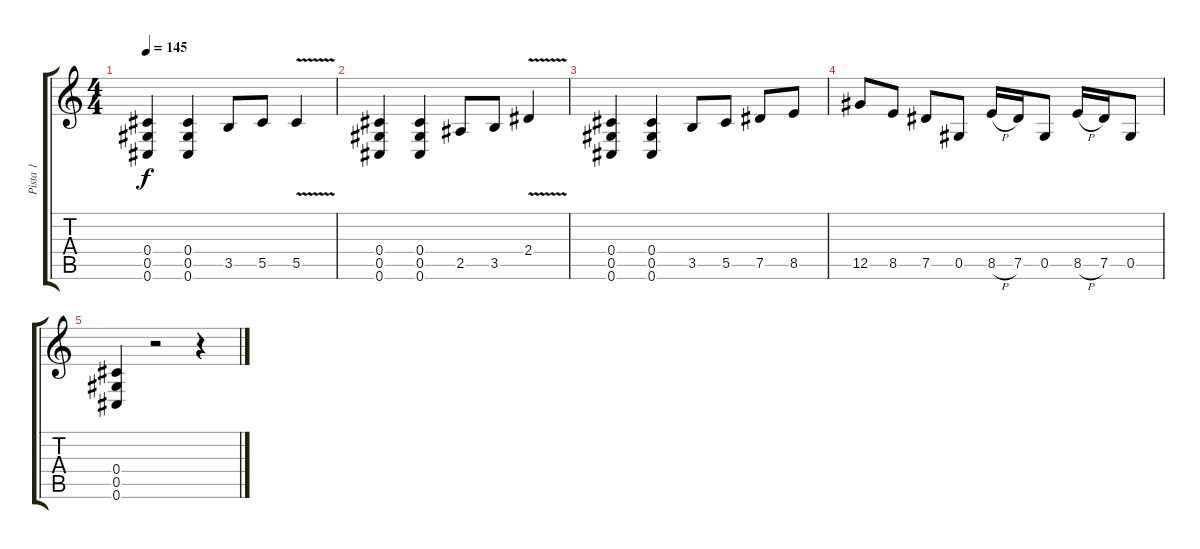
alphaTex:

\track ("Pista 1" "Pista 1") {instrument electricguitarclean}
\staff {score tabs}
\tuning (Eb4 Bb3 Gb3 Db3 Ab2 Db2) {hide}
\ts (4 4)
\tempo 145
\clef g2
\ks c
(0.4 0.5 0.6).4{dy f} (0.4 0.5 0.6).4 3.5.8 5.5.8 5.5{v}.4 |
(0.4 0.5 0.6).4 (0.4 0.5 0.6).4 2.5.8 3.5.8 2.4{v}.4 |
(0.4 0.5 0.6).4 (0.4 0.5 0.6).4 3.5.8 5.5.8 7.5.8 8.5.8 |
12.5.8 8.5.8 7.5.8 0.5.8 8.5{h}.16 7.5.16 0.5.8 8.5{h}.16 7.5.16 0.5.8 |
(0.4 0.5 0.6).4 r.2 r.4
